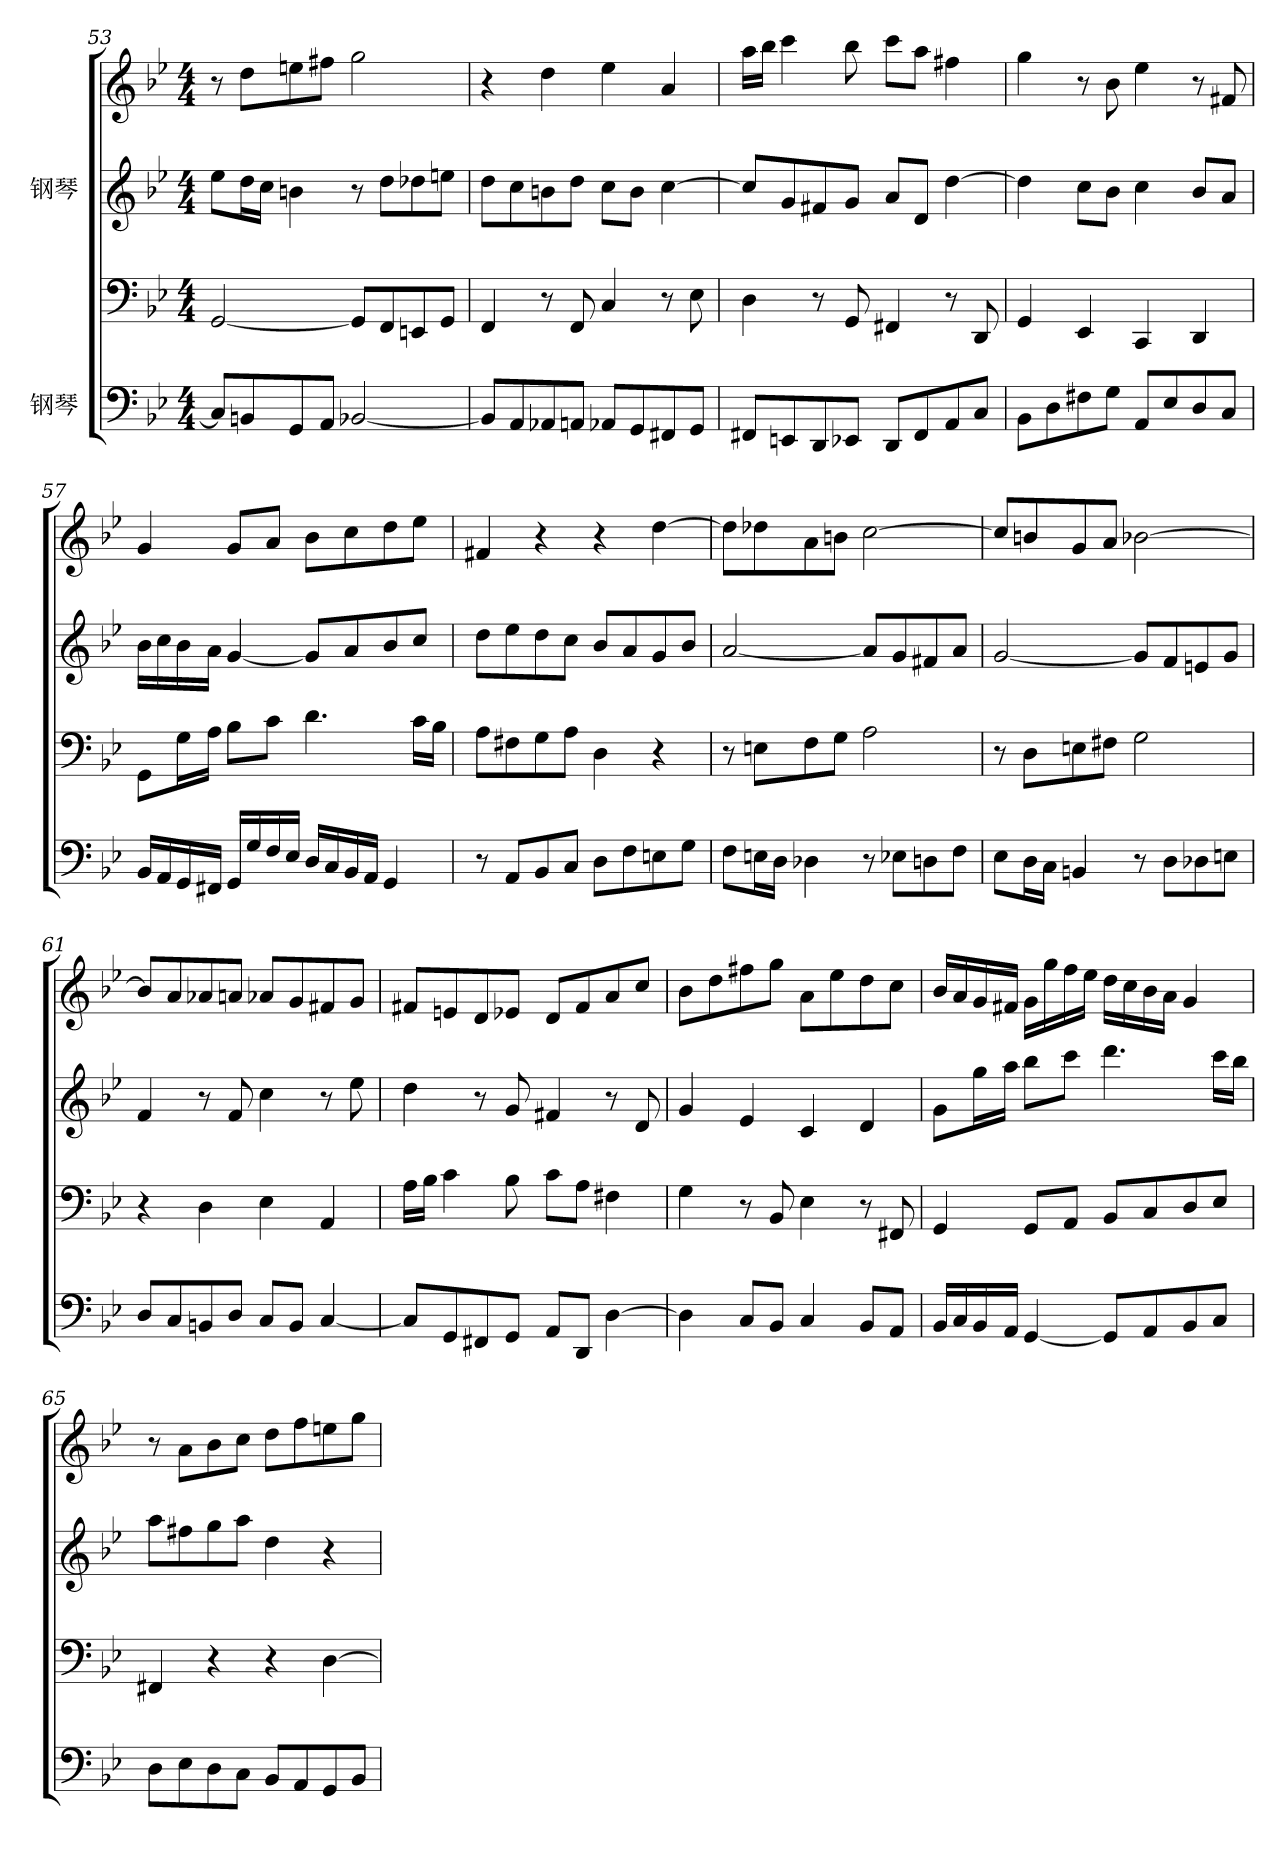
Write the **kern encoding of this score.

**kern	**kern	**kern	**kern
*part2	*part2	*part1	*part1
*staff4	*staff3	*staff2	*staff1
*I"钢琴	*	*I"钢琴	*
*clefF4	*clefF4	*clefG2	*clefG2
*k[b-e-]	*k[b-e-]	*k[b-e-]	*k[b-e-]
*M4/4	*M4/4	*M4/4	*M4/4
=53	=53	=53	=53
8C/L]	[2GG/	8ee-\L	8r
8BBn/	.	16dd\L	8dd\L
.	.	16cc\JJ	.
8GG/	.	4bn\	8een\
8AA/J	.	.	8ff#X\J
[2BB-X/	8GG/L]	8r	2gg\
.	8FF/	8dd\L	.
.	8EEn/	8dd-X\	.
.	8GG/J	8een\J	.
!!LO:LB:g=z
=54	=54	=54	=54
8BB-/L]	4FF/	8dd\L	4r
8AA/	.	8cc\	.
8AA-X/	8r	8bn\	4dd\
8AAn/J	8FF/	8dd\J	.
8AA-X/L	4C/	8cc\L	4ee-\
8GG/	.	8b\J	.
8FF#X/	8r	[4cc\	4a/
8GG/J	8E-\	.	.
=55	=55	=55	=55
8FF#X/L	4D\	8cc/L]	16aa\LL
.	.	.	16bb-\JJ
8EEn/	.	8g/	4ccc\
8DD/	8r	8f#X/	.
8EE-X/J	8GG/	8g/J	8bb-\
8DD/L	4FF#X/	8a/L	8ccc\L
8FF#/	.	8d/J	8aa\J
8AA/	8r	[4dd\	4ff#X\
8C/J	8DD/	.	.
=56	=56	=56	=56
8BB-\L	4GG/	4dd\]	4gg\
8D\	.	.	.
8F#X\	4EE-/	8cc\L	8r
8G\J	.	8b-\J	8b-\
8AA/L	4CC/	4cc\	4ee-\
8E-/	.	.	.
8D/	4DD/	8b-/L	8r
8C/J	.	8a/J	8f#X/
!!LO:PB:g=z
=57	=57	=57	=57
16BB-/LL	8GG\L	16b-\LL	4g/
16AA/	.	16cc\	.
16GG/	16G\L	16b-\	.
16FF#X/JJ	16A\JJ	16a\JJ	.
16GG/LL	8B-\L	[4g/	8g/L
16G/	.	.	.
16F/	8c\J	.	8a/J
16E-/JJ	.	.	.
16D/LL	4.d\	8g/L]	8b-\L
16C/	.	.	.
16BB-/	.	8a/	8cc\
16AA/JJ	.	.	.
4GG/	.	8b-/	8dd\
.	16c\LL	8cc/J	8ee-\J
.	16B-\JJ	.	.
=58	=58	=58	=58
8r	8A\L	8dd\L	4f#X/
8AA/L	8F#X\	8ee-\	.
8BB-/	8G\	8dd\	4r
8C/J	8A\J	8cc\J	.
8D\L	4D\	8b-/L	4r
8F\	.	8a/	.
8En\	4r	8g/	[4dd\
8G\J	.	8b-/J	.
=59	=59	=59	=59
8F\L	8r	[2a/	8dd\L]
16En\L	8En\L	.	8dd-X\
16D\JJ	.	.	.
4D-X\	8F\	.	8a\
.	8G\J	.	8bn\J
8r	2A\	8a/L]	[2cc\
8E-X\L	.	8g/	.
8Dn\	.	8f#X/	.
8F\J	.	8a/J	.
!!LO:LB:g=z
=60	=60	=60	=60
8E-\L	8r	[2g/	8cc/L]
16D\L	8D\L	.	8bn/
16C\JJ	.	.	.
4BBn/	8En\	.	8g/
.	8F#X\J	.	8a/J
8r	2G\	8g/L]	[2b-X\
8D\L	.	8f/	.
8D-X\	.	8en/	.
8En\J	.	8g/J	.
=61	=61	=61	=61
8D/L	4r	4f/	8b-/L]
8C/	.	.	8a/
8BBn/	4D\	8r	8a-X/
8D/J	.	8f/	8an/J
8C/L	4E-\	4cc\	8a-X/L
8BB/J	.	.	8g/
[4C/	4AA/	8r	8f#X/
.	.	8ee-\	8g/J
=62	=62	=62	=62
8C/L]	16A\LL	4dd\	8f#X/L
.	16B-\JJ	.	.
8GG/	4c\	.	8en/
8FF#X/	.	8r	8d/
8GG/J	8B-\	8g/	8e-X/J
8AA/L	8c\L	4f#X/	8d/L
8DD/J	8A\J	.	8f#/
[4D\	4F#X\	8r	8a/
.	.	8d/	8cc/J
!!LO:LB:g=z
=63	=63	=63	=63
4D\]	4G\	4g/	8b-\L
.	.	.	8dd\
8C/L	8r	4e-/	8ff#X\
8BB-/J	8BB-/	.	8gg\J
4C/	4E-\	4c/	8a\L
.	.	.	8ee-\
8BB-/L	8r	4d/	8dd\
8AA/J	8FF#X/	.	8cc\J
=64	=64	=64	=64
16BB-/LL	4GG/	8g\L	16b-/LL
16C/	.	.	16a/
16BB-/	.	16gg\L	16g/
16AA/JJ	.	16aa\JJ	16f#X/JJ
[4GG/	8GG/L	8bb-\L	16g\LL
.	.	.	16gg\
.	8AA/J	8ccc\J	16ff\
.	.	.	16ee-\JJ
8GG/L]	8BB-/L	4.ddd\	16dd\LL
.	.	.	16cc\
8AA/	8C/	.	16b-\
.	.	.	16a\JJ
8BB-/	8D/	.	4g/
8C/J	8E-/J	16ccc\LL	.
.	.	16bb-\JJ	.
=65	=65	=65	=65
8D\L	4FF#X/	8aa\L	8r
8E-\	.	8ff#X\	8a\L
8D\	4r	8gg\	8b-\
8C\J	.	8aa\J	8cc\J
8BB-/L	4r	4dd\	8dd\L
8AA/	.	.	8ff\
8GG/	[4D\	4r	8een\
8BB-/J	.	.	8gg\J
=	=	=	=
*-	*-	*-	*-
